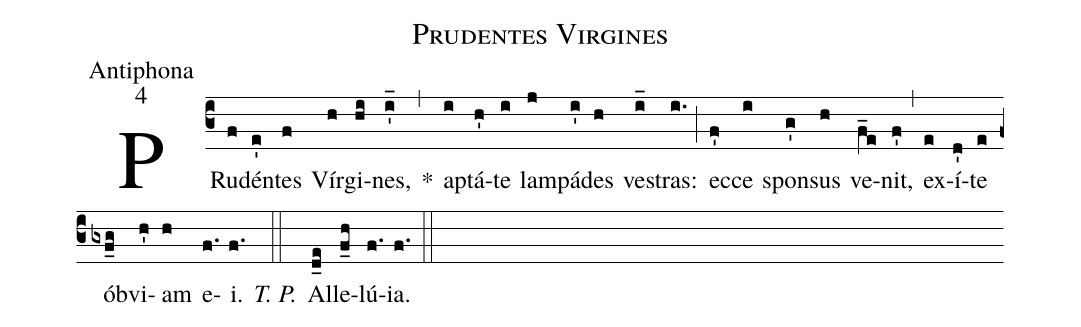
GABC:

name:Prudentes Virgines;
office-part:Antiphona;
mode:4;
%%
(c3) PRu(f)dén(e')tes(f) Vír(h)gi(hi)nes,(i'_) *(,) ap(i)tá(h')te(i) lam(j)pá(i')des(h) ve(i_)stras:(i.) (;) ec(f'')ce(i) spon(g')sus(h) ve(f_e)nit,(f') (,) ex(e)í(d')te(e) ób(gxf_g)vi(h')am(h) e(f.)i.(f.) <i>T. P.</i>(::) Al(d_e)le(f_h)lú(f.)ia.(f.) (::)
